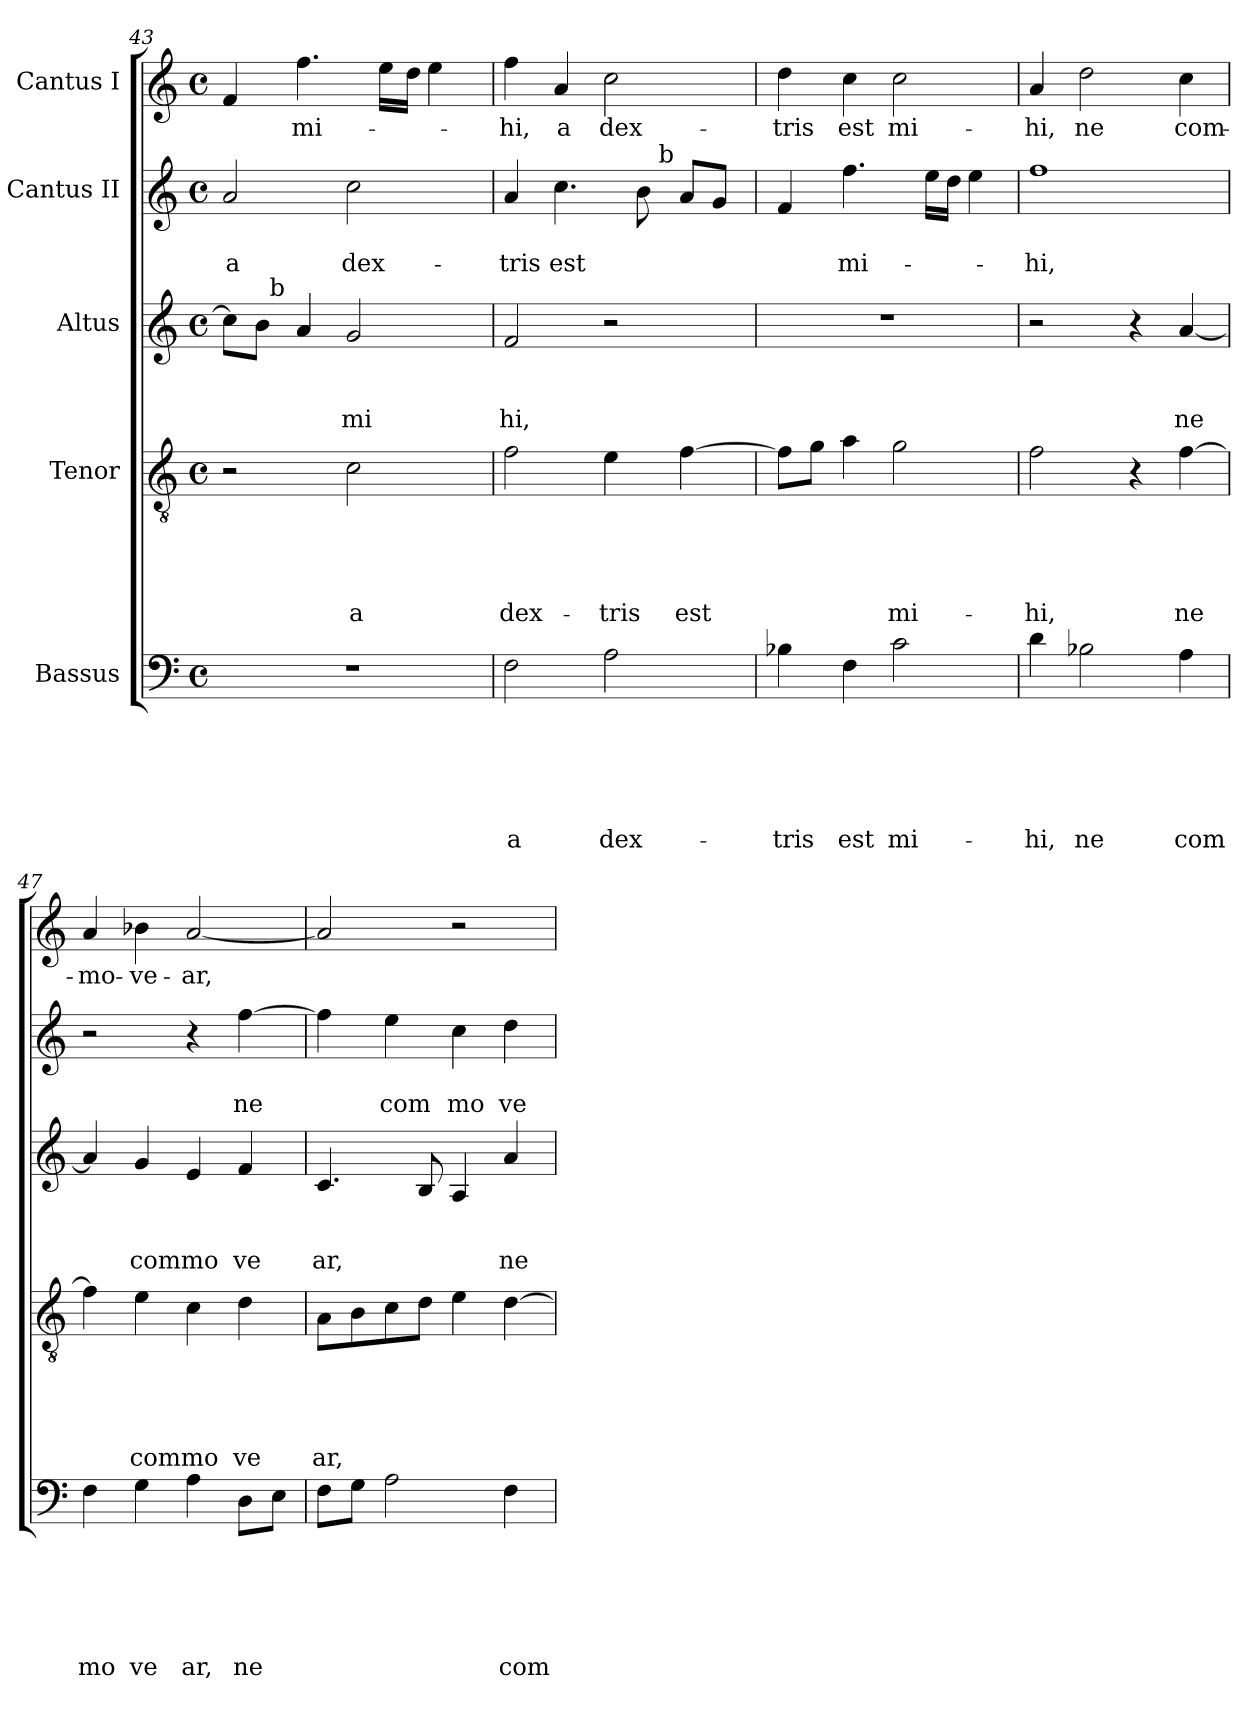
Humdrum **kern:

**kern	**text	**text	**text	**text	**text	**text	**kern	**text	**text	**text	**text	**text	**kern	**text	**text	**text	**kern	**text	**text	**kern	**text
*part5	*part5	*part5	*part5	*part5	*part5	*part5	*part4	*part4	*part4	*part4	*part4	*part4	*part3	*part3	*part3	*part3	*part2	*part2	*part2	*part1	*part1
*staff5	*staff5	*staff5	*staff5	*staff5	*staff5	*staff5	*staff4	*staff4	*staff4	*staff4	*staff4	*staff4	*staff3	*staff3	*staff3	*staff3	*staff2	*staff2	*staff2	*staff1	*staff1
*I"Bassus	*	*	*	*	*	*	*I"Tenor	*	*	*	*	*	*I"Altus	*	*	*	*I"Cantus II	*	*	*I"Cantus I	*
*clefF4	*	*	*	*	*	*	*clefGv2	*	*	*	*	*	*clefG2	*	*	*	*clefG2	*	*	*clefG2	*
*k[]	*	*	*	*	*	*	*k[]	*	*	*	*	*	*k[]	*	*	*	*k[]	*	*	*k[]	*
*C:	*	*	*	*	*	*	*C:	*	*	*	*	*	*C:	*	*	*	*C:	*	*	*C:	*
*M4/4	*	*	*	*	*	*	*M4/4	*	*	*	*	*	*M4/4	*	*	*	*M4/4	*	*	*M4/4	*
*met(c)	*	*	*	*	*	*	*met(c)	*	*	*	*	*	*met(c)	*	*	*	*met(c)	*	*	*met(c)	*
=43	=43	=43	=43	=43	=43	=43	=43	=43	=43	=43	=43	=43	=43	=43	=43	=43	=43	=43	=43	=43	=43
!	!	!	!	!	!	!	!	!	!	!	!	!	!	!	!	!	!	!	!LO:LY:b	!	!
*	*	*	*	*	*	*	*	*	*	*	*	*	*^	*	*	*	*	*	*	*	*
1r	.	.	.	.	.	.	2r	.	.	.	.	.	8cc\L]	8ryy	.	.	.	2a/	.	a	4f/	.
.	.	.	.	.	.	.	.	.	.	.	.	.	8b\J	32ryy	.	.	.	.	.	.	.	.
!	!	!	!	!	!	!	!	!	!	!	!	!	!	!LO:TX:a:t=b	!	!	!	!	!	!	!	!
.	.	.	.	.	.	.	.	.	.	.	.	.	.	2ryy	.	.	.	.	.	.	.	.
!	!	!	!	!	!	!	!	!	!	!	!	!	!	!	!	!	!	!	!	!	!	!LO:LY:b
.	.	.	.	.	.	.	.	.	.	.	.	.	4a/	.	.	.	.	.	.	.	4.ff\	mi-
!	!	!	!	!	!	!	!	!	!	!	!	!LO:LY:b	!	!	!	!	!LO:LY:b	!	!	!LO:LY:b	!	!
.	.	.	.	.	.	.	2c\	.	.	.	.	a	2g/	.	.	.	mi	2cc\	.	dex-	.	.
.	.	.	.	.	.	.	.	.	.	.	.	.	.	.	.	.	.	.	.	.	16ee\LL	.
.	.	.	.	.	.	.	.	.	.	.	.	.	.	4ryy	.	.	.	.	.	.	.	.
.	.	.	.	.	.	.	.	.	.	.	.	.	.	.	.	.	.	.	.	.	16dd\JJ	.
.	.	.	.	.	.	.	.	.	.	.	.	.	.	.	.	.	.	.	.	.	4ee\	.
.	.	.	.	.	.	.	.	.	.	.	.	.	.	16.ryy	.	.	.	.	.	.	.	.
=44	=44	=44	=44	=44	=44	=44	=44	=44	=44	=44	=44	=44	=44	=44	=44	=44	=44	=44	=44	=44	=44	=44
!	!	!	!	!	!	!LO:LY:b	!	!	!	!	!	!LO:LY:b	!	!	!	!	!LO:LY:b	!	!	!LO:LY:b	!	!LO:LY:b
*	*	*	*	*	*	*	*	*	*	*	*	*	*v	*v	*	*	*	*^	*	*	*	*
2F\	.	.	.	.	.	a	2f\	.	.	.	.	dex-	2f/	.	.	hi,	4a/	2ryy	.	-tris	4ff\	-hi,
!	!	!	!	!	!	!	!	!	!	!	!	!	!	!	!	!	!	!	!	!LO:LY:b	!	!LO:LY:b
.	.	.	.	.	.	.	.	.	.	.	.	.	.	.	.	.	4.cc\	.	.	est	4a/	a
!	!	!	!	!	!	!LO:LY:b	!	!	!	!	!	!LO:LY:b	!	!	!	!	!	!	!	!	!	!LO:LY:b
2A\	.	.	.	.	.	dex-	4e\	.	.	.	.	-tris	2r	.	.	.	.	8.ryy	.	.	2cc\	dex-
.	.	.	.	.	.	.	.	.	.	.	.	.	.	.	.	.	8b\	.	.	.	.	.
!	!	!	!	!	!	!	!	!	!	!	!	!	!	!	!	!	!	!LO:TX:a:t=b	!	!	!	!
.	.	.	.	.	.	.	.	.	.	.	.	.	.	.	.	.	.	4ryy	.	.	.	.
!	!	!	!	!	!	!	!	!	!	!	!	!LO:LY:b	!	!	!	!	!	!	!	!	!	!
.	.	.	.	.	.	.	[>4f\	.	.	.	.	est	.	.	.	.	8a/L	.	.	.	.	.
.	.	.	.	.	.	.	.	.	.	.	.	.	.	.	.	.	8g/J	.	.	.	.	.
.	.	.	.	.	.	.	.	.	.	.	.	.	.	.	.	.	.	16ryy	.	.	.	.
=45	=45	=45	=45	=45	=45	=45	=45	=45	=45	=45	=45	=45	=45	=45	=45	=45	=45	=45	=45	=45	=45	=45
!	!	!	!	!	!	!LO:LY:b	!	!	!	!	!	!	!	!	!	!	!	!	!	!	!	!LO:LY:b
*	*	*	*	*	*	*	*	*	*	*	*	*	*	*	*	*	*v	*v	*	*	*	*
4B-X\	.	.	.	.	.	-tris	8f\L]	.	.	.	.	.	1r	.	.	.	4f/	.	.	4dd\	-tris
.	.	.	.	.	.	.	8g\J	.	.	.	.	.	.	.	.	.	.	.	.	.	.
!	!	!	!	!	!	!LO:LY:b	!	!	!	!	!	!	!	!	!	!	!	!	!LO:LY:b	!	!LO:LY:b
4F\	.	.	.	.	.	est	4a\	.	.	.	.	.	.	.	.	.	4.ff\	.	mi-	4cc\	est
!	!	!	!	!	!	!LO:LY:b	!	!	!	!	!	!LO:LY:b	!	!	!	!	!	!	!	!	!LO:LY:b
2c\	.	.	.	.	.	mi-	2g\	.	.	.	.	mi-	.	.	.	.	.	.	.	2cc\	mi-
.	.	.	.	.	.	.	.	.	.	.	.	.	.	.	.	.	16ee\LL	.	.	.	.
.	.	.	.	.	.	.	.	.	.	.	.	.	.	.	.	.	16dd\JJ	.	.	.	.
.	.	.	.	.	.	.	.	.	.	.	.	.	.	.	.	.	4ee\	.	.	.	.
!!LO:LB:g=z
=46	=46	=46	=46	=46	=46	=46	=46	=46	=46	=46	=46	=46	=46	=46	=46	=46	=46	=46	=46	=46	=46
!	!	!	!	!	!	!LO:LY:b	!	!	!	!	!	!LO:LY:b	!	!	!	!	!	!	!LO:LY:b	!	!LO:LY:b
4d\	.	.	.	.	.	-hi,	2f\	.	.	.	.	-hi,	2r	.	.	.	1ff	.	-hi,	4a/	-hi,
!	!	!	!	!	!	!LO:LY:b	!	!	!	!	!	!	!	!	!	!	!	!	!	!	!LO:LY:b
2B-X\	.	.	.	.	.	ne	.	.	.	.	.	.	.	.	.	.	.	.	.	2dd\	ne
.	.	.	.	.	.	.	4r	.	.	.	.	.	4r	.	.	.	.	.	.	.	.
!	!	!	!	!	!	!LO:LY:b	!	!	!	!	!	!LO:LY:b	!	!	!	!LO:LY:b	!	!	!	!	!LO:LY:b
4A\	.	.	.	.	.	com	[>4f\	.	.	.	.	ne	[<4a/	.	.	ne	.	.	.	4cc\	com-
=47	=47	=47	=47	=47	=47	=47	=47	=47	=47	=47	=47	=47	=47	=47	=47	=47	=47	=47	=47	=47	=47
!	!	!	!	!	!	!LO:LY:b	!	!	!	!	!	!	!	!	!	!	!	!	!	!	!LO:LY:b
4F\	.	.	.	.	.	mo	4f\]	.	.	.	.	.	4a/]	.	.	.	2r	.	.	4a/	-mo-
!	!	!	!	!	!	!LO:LY:b	!	!	!	!	!	!LO:LY:b	!	!	!	!LO:LY:b	!	!	!	!	!LO:LY:b
4G\	.	.	.	.	.	ve	4e\	.	.	.	.	commo	4g/	.	.	commo	.	.	.	4b-X\	-ve-
!	!	!	!	!	!	!LO:LY:b	!	!	!	!	!	!	!	!	!	!	!	!	!	!	!LO:LY:b
4A\	.	.	.	.	.	ar,	4c\	.	.	.	.	.	4e/	.	.	.	4r	.	.	[<2a/	-ar,
!	!	!	!	!	!	!LO:LY:b	!	!	!	!	!	!LO:LY:b	!	!	!	!LO:LY:b	!	!	!LO:LY:b	!	!
8D\L	.	.	.	.	.	ne	4d\	.	.	.	.	ve	4f/	.	.	ve	[>4ff\	.	ne	.	.
8E\J	.	.	.	.	.	.	.	.	.	.	.	.	.	.	.	.	.	.	.	.	.
=48	=48	=48	=48	=48	=48	=48	=48	=48	=48	=48	=48	=48	=48	=48	=48	=48	=48	=48	=48	=48	=48
!	!	!	!	!	!	!	!	!	!	!	!	!LO:LY:b	!	!	!	!LO:LY:b	!	!	!	!	!
8F\L	.	.	.	.	.	.	8A\L	.	.	.	.	ar,	4.c/	.	.	ar,	4ff\]	.	.	2a/]	.
8G\J	.	.	.	.	.	.	8B\	.	.	.	.	.	.	.	.	.	.	.	.	.	.
!	!	!	!	!	!	!	!	!	!	!	!	!	!	!	!	!	!	!	!LO:LY:b	!	!
2A\	.	.	.	.	.	.	8c\	.	.	.	.	.	.	.	.	.	4ee\	.	com	.	.
.	.	.	.	.	.	.	8d\J	.	.	.	.	.	8B/	.	.	.	.	.	.	.	.
!	!	!	!	!	!	!	!	!	!	!	!	!	!	!	!	!	!	!	!LO:LY:b	!	!
.	.	.	.	.	.	.	4e\	.	.	.	.	.	4A/	.	.	.	4cc\	.	mo	2r	.
!	!	!	!	!	!	!LO:LY:b	!	!	!	!	!	!	!	!	!	!LO:LY:b	!	!	!LO:LY:b	!	!
4F\	.	.	.	.	.	com	[>4d\	.	.	.	.	.	4a/	.	.	ne	4dd\	.	ve	.	.
=	=	=	=	=	=	=	=	=	=	=	=	=	=	=	=	=	=	=	=	=	=
*-	*-	*-	*-	*-	*-	*-	*-	*-	*-	*-	*-	*-	*-	*-	*-	*-	*-	*-	*-	*-	*-
